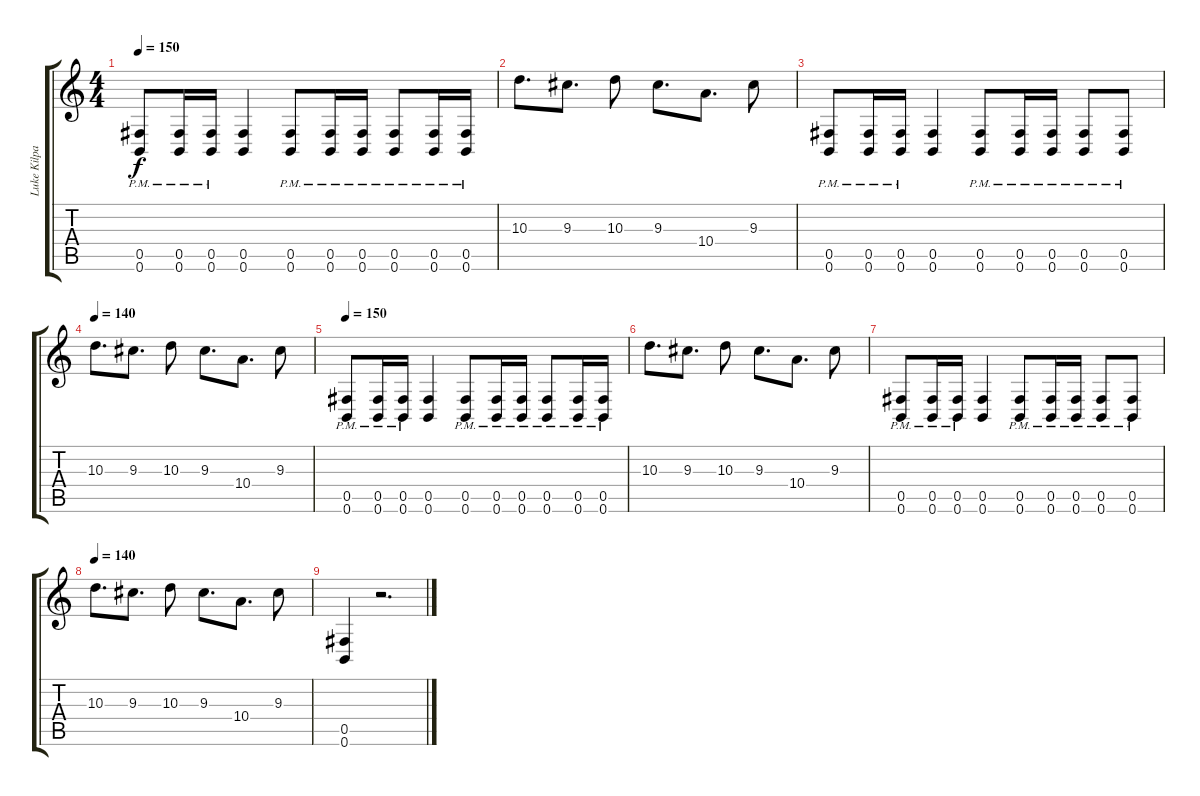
\track ("Luke Kilpatrick" "Luke Kilpa") {instrument distortionguitar}
\staff {score tabs}
\tuning (Db4 Ab3 E3 B2 Gb2 B1) {hide}
\ts (4 4)
\tempo 150
\clef g2
\ks c
(0.5{pm} 0.6{pm}).8{dy f} (0.5{pm} 0.6{pm}).16 (0.5{pm} 0.6{pm}).16 (0.5 0.6).4 (0.5{pm} 0.6{pm}).8 (0.5{pm} 0.6{pm}).16 (0.5{pm} 0.6{pm}).16 (0.5{pm} 0.6{pm}).8 (0.5{pm} 0.6{pm}).16 (0.5{pm} 0.6{pm}).16 |
10.3.8{d} 9.3.8{d} 10.3.8 9.3.8{d} 10.4.8{d} 9.3.8 |
(0.5{pm} 0.6{pm}).8 (0.5{pm} 0.6{pm}).16 (0.5{pm} 0.6{pm}).16 (0.5 0.6).4 (0.5{pm} 0.6{pm}).8 (0.5{pm} 0.6{pm}).16 (0.5{pm} 0.6{pm}).16 (0.5{pm} 0.6{pm}).8 (0.5{pm} 0.6{pm}).8 |
\tempo 140
10.3.8{d} 9.3.8{d} 10.3.8 9.3.8{d} 10.4.8{d} 9.3.8 |
\tempo 150
(0.5{pm} 0.6{pm}).8 (0.5{pm} 0.6{pm}).16 (0.5{pm} 0.6{pm}).16 (0.5 0.6).4 (0.5{pm} 0.6{pm}).8 (0.5{pm} 0.6{pm}).16 (0.5{pm} 0.6{pm}).16 (0.5{pm} 0.6{pm}).8 (0.5{pm} 0.6{pm}).16 (0.5{pm} 0.6{pm}).16 |
10.3.8{d} 9.3.8{d} 10.3.8 9.3.8{d} 10.4.8{d} 9.3.8 |
(0.5{pm} 0.6{pm}).8 (0.5{pm} 0.6{pm}).16 (0.5{pm} 0.6{pm}).16 (0.5 0.6).4 (0.5{pm} 0.6{pm}).8 (0.5{pm} 0.6{pm}).16 (0.5{pm} 0.6{pm}).16 (0.5{pm} 0.6{pm}).8 (0.5{pm} 0.6{pm}).8 |
\tempo 140
10.3.8{d} 9.3.8{d} 10.3.8 9.3.8{d} 10.4.8{d} 9.3.8 |
(0.5 0.6).4 r.2{d}
